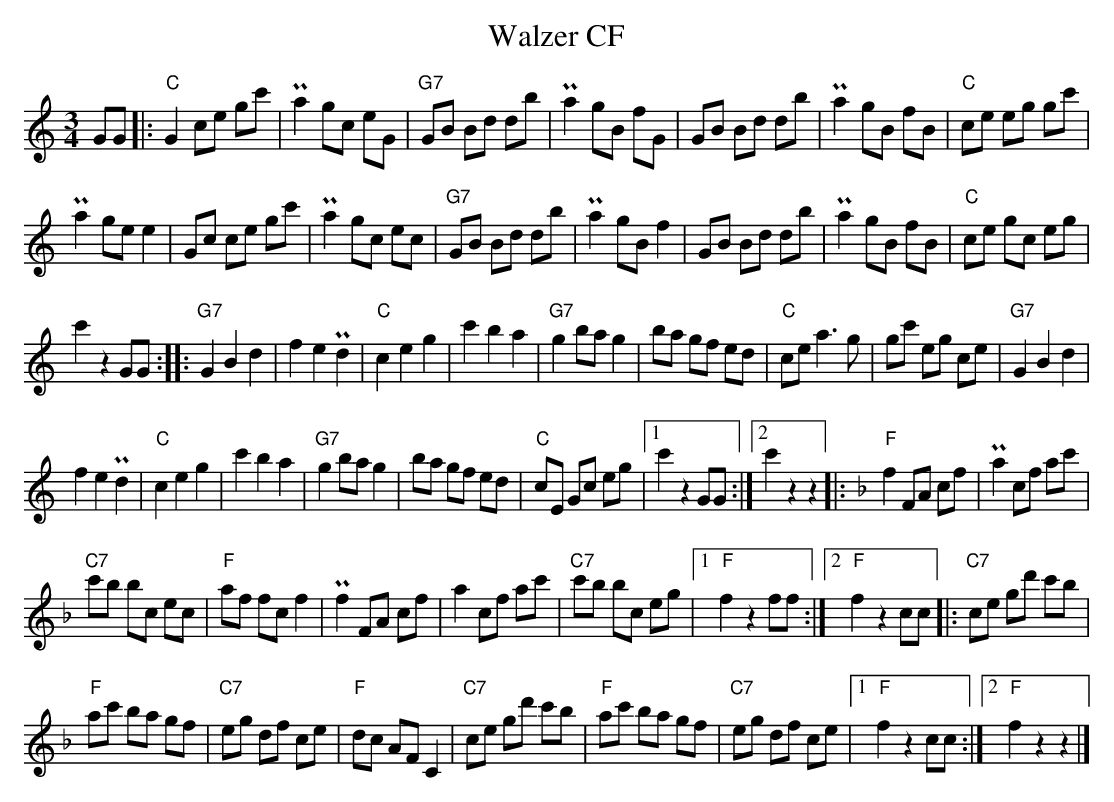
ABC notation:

X:1
T: Walzer CF
M:3/4
L:1/8
K:C
GG |: "C"G2 ce gc' | Pa2 gc eG | "G7"GB Bd db | Pa2 gB fG | GB Bd db | Pa2 gB fB | "C"ce eg gc' |
Pa2 ge e2 | Gc ce gc' | Pa2gc ec | "G7"GB Bd db | Pa2 gB f2 | GB Bd db | Pa2 gB fB | "C"ce gc eg |
c'2z2GG :: "G7"G2B2d2 | f2e2Pd2 | "C"c2e2g2 | c'2b2a2 | "G7"g2 ba g2 | ba gf ed | "C"ce a3g | gc' eg ce | "G7"G2B2d2 |
f2e2Pd2 | "C"c2e2g2 | c'2b2a2 | "G7"g2bag2 | ba gf ed | "C"cE Gc eg |1 c'2z2GG :|2 c'2z2z2 |: [K:F] "F"f2 FA cf | Pa2 cf ac' |
"C7"c'b bc ec | "F"af fc f2 | Pf2 FA cf | a2 cf ac' | "C7"c'b bc eg |1 "F"f2z2ff :|2 "F"f2z2cc |: "C7"ce gd' c'b |
"F"ac' ba gf | "C7"eg df ce | "F"dc AF C2 | "C7"ce gd' c'b | "F"ac' ba gf | "C7"eg df ce |1 "F"f2z2cc :|2 "F"f2z2z2 |]
